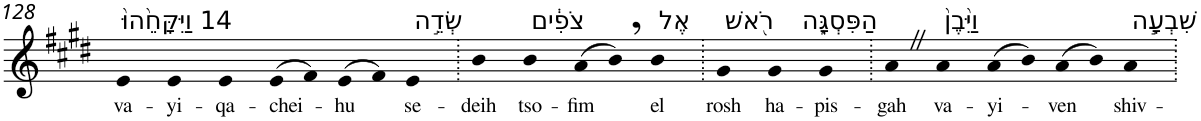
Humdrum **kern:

**kern	**text
*part1	*part1
*staff1	*staff1
*I"Piano	*
*I'Pno	*
!!LO:PB:g=z
*clefG2	*
*k[f#c#g#d#]	*
*E:	*
=128	=128
!LO:TX:a:t=14 וַיִּקָּחֵ֙הוּ֙	!
!	!LO:LY:b
4e	va-
!	!LO:LY:b
4e	-yi-
!	!LO:LY:b
4e	-qa-
!	!LO:LY:b
(>8e	-chei-
8f#)	.
!	!LO:LY:b
(>8e	-hu
8f#)	.
!LO:TX:a:t=שְׂדֵ֣ה	!
!	!LO:LY:b
4e	se-
=129.	=129.
!	!LO:LY:b
4b	-deih
!LO:TX:a:t=צֹפִ֔ים	!
!	!LO:LY:b
4b	tso-
!	!LO:LY:b
(>8a	-fim
8b,)	.
!LO:TX:a:t=אֶל	!
!	!LO:LY:b
4b	el
=130.	=130.
!LO:TX:a:t=רֹ֖אשׁ	!
!	!LO:LY:b
4g#	rosh
!LO:TX:a:t=הַפִּסְגָּ֑ה	!
!	!LO:LY:b
4g#	ha-
!	!LO:LY:b
4g#	-pis-
=131.	=131.
!	!LO:LY:b
4aZ	-gah
!LO:TX:a:t=וַיִּ֙בֶן֙	!
!	!LO:LY:b
4a	va-
!	!LO:LY:b
(>8a	-yi-
8b)	.
!	!LO:LY:b
(>8a	-ven
8b)	.
!LO:TX:a:t=שִׁבְעָ֣ה	!
!	!LO:LY:b
4a	shiv-
=.	=.
*-	*-
